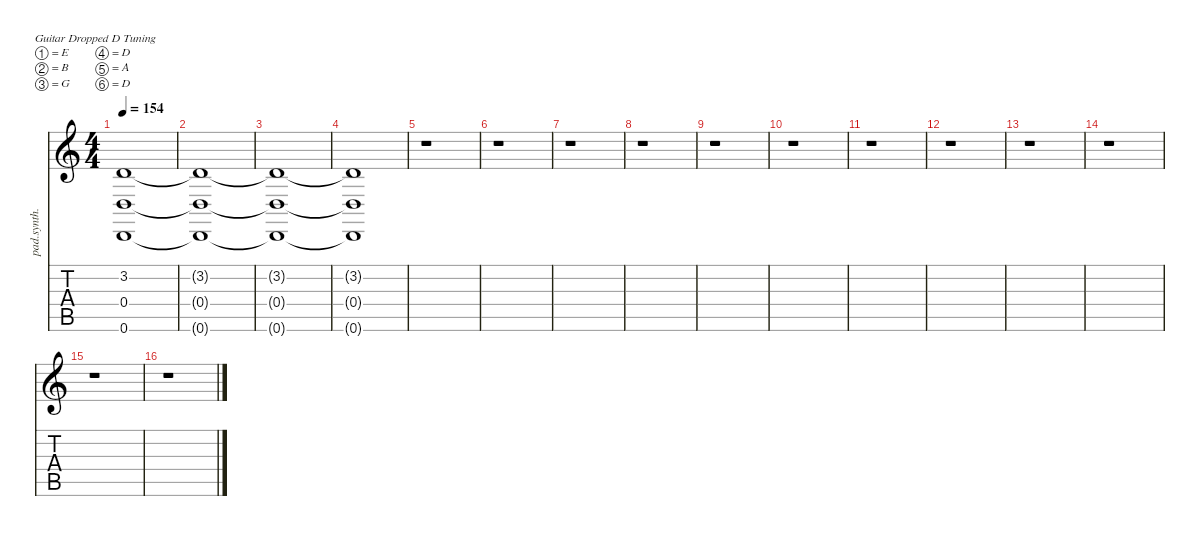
\defaultSystemsLayout 4
\hideDynamics
\bracketExtendMode nobrackets
\otherSystemsTrackNameOrientation horizontal
\track ("Sweep 2" "pad.synth.") {instrument pad8sweep}
\staff {score tabs}
\tuning (E4 B3 G3 D3 A2 D2)
\ts (4 4)
\tempo 154
\clef g2
\ks c
(3.2{t} 0.4{t} 0.6{t}).1{dy f beam Up} |
(3.2{t} 0.4{t} 0.6{t}).1{beam Up} |
(3.2{t} 0.4{t} 0.6{t}).1{beam Up} |
(3.2{t} 0.4{t} 0.6{t}).1{beam Up} |
r.1{beam Down} |
r.1{beam Down} |
r.1{beam Down} |
r.1{beam Down} |
r.1{beam Down} |
r.1{beam Down} |
r.1{beam Down} |
r.1{beam Down} |
r.1{beam Down} |
r.1{beam Down} |
r.1{beam Down} |
r.1{beam Down}
